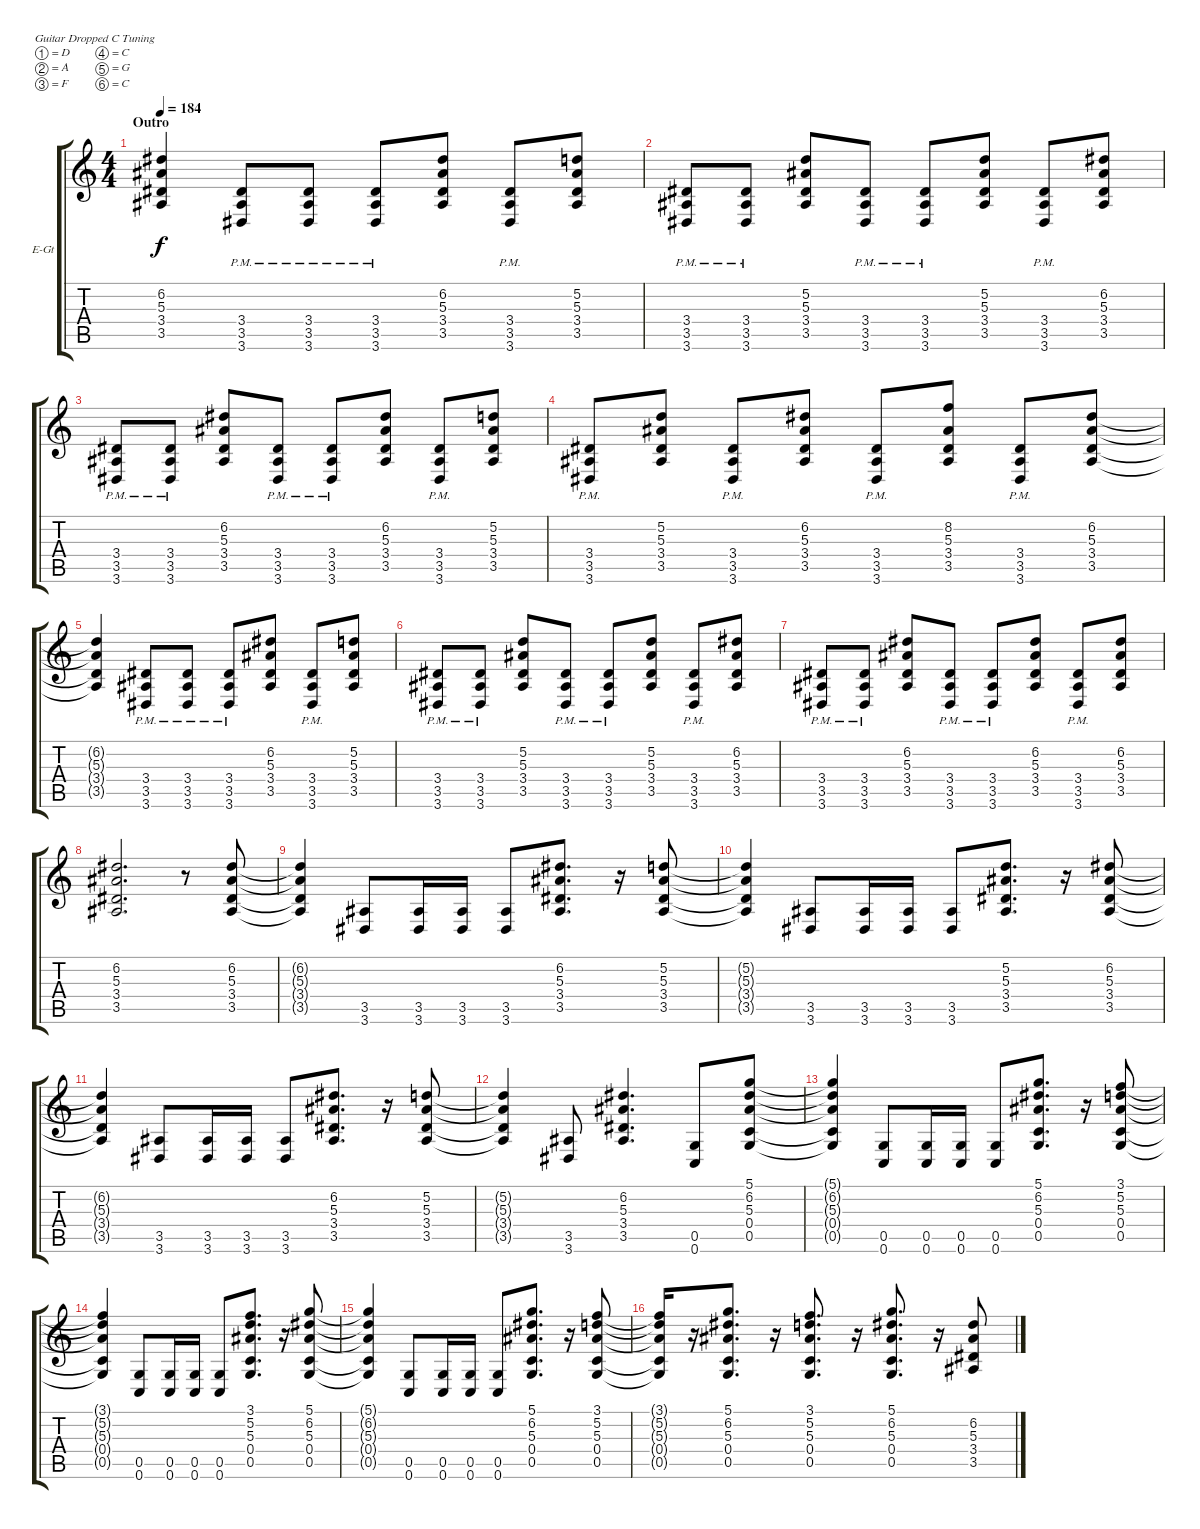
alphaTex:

\bracketExtendMode groupsimilarinstruments
\firstSystemTrackNameOrientation horizontal
\otherSystemsTrackNameOrientation horizontal
\track ("Rhythm Guitar" "E-Gt") {instrument electricguitarclean}
\staff {score tabs}
\tuning (D4 A3 F3 C3 G2 C2)
\ts (4 4)
\section ("" "Outro")
\tempo 184
\clef g2
\ks c
(6.2{t} 5.3{t} 3.4{t} 3.5{t}).4{dy f} (3.4{pm} 3.5{pm} 3.6{pm}).8 (3.4{pm} 3.5{pm} 3.6{pm}).8 (3.4{pm} 3.5{pm} 3.6{pm}).8 (6.2 5.3 3.4 3.5).8 (3.4{pm} 3.5{pm} 3.6{pm}).8 (5.2 5.3 3.4 3.5).8 |
(3.4{pm} 3.5{pm} 3.6{pm}).8 (3.4{pm} 3.5{pm} 3.6{pm}).8 (5.2 5.3 3.4 3.5).8 (3.4{pm} 3.5{pm} 3.6{pm}).8 (3.4{pm} 3.5{pm} 3.6{pm}).8 (5.2 5.3 3.4 3.5).8 (3.4{pm} 3.5{pm} 3.6{pm}).8 (6.2 5.3 3.4 3.5).8 |
(3.4{pm} 3.5{pm} 3.6{pm}).8 (3.4{pm} 3.5{pm} 3.6{pm}).8 (6.2 5.3 3.4 3.5).8 (3.4{pm} 3.5{pm} 3.6{pm}).8 (3.4{pm} 3.5{pm} 3.6{pm}).8 (6.2 5.3 3.4 3.5).8 (3.4{pm} 3.5{pm} 3.6{pm}).8 (5.2 5.3 3.4 3.5).8 |
(3.4{pm} 3.5{pm} 3.6{pm}).8 (5.2 5.3 3.4 3.5).8 (3.4{pm} 3.5{pm} 3.6{pm}).8 (6.2 5.3 3.4 3.5).8 (3.4{pm} 3.5{pm} 3.6{pm}).8 (8.2 5.3 3.4 3.5).8 (3.4{pm} 3.5{pm} 3.6{pm}).8 (6.2 5.3 3.4 3.5).8 |
(6.2{t} 5.3{t} 3.4{t} 3.5{t}).4 (3.4{pm} 3.5{pm} 3.6{pm}).8 (3.4{pm} 3.5{pm} 3.6{pm}).8 (3.4{pm} 3.5{pm} 3.6{pm}).8 (6.2 5.3 3.4 3.5).8 (3.4{pm} 3.5{pm} 3.6{pm}).8 (5.2 5.3 3.4 3.5).8 |
(3.4{pm} 3.5{pm} 3.6{pm}).8 (3.4{pm} 3.5{pm} 3.6{pm}).8 (5.2 5.3 3.4 3.5).8 (3.4{pm} 3.5{pm} 3.6{pm}).8 (3.4{pm} 3.5{pm} 3.6{pm}).8 (5.2 5.3 3.4 3.5).8 (3.4{pm} 3.5{pm} 3.6{pm}).8 (6.2 5.3 3.4 3.5).8 |
(3.4{pm} 3.5{pm} 3.6{pm}).8 (3.4{pm} 3.5{pm} 3.6{pm}).8 (6.2 5.3 3.4 3.5).8 (3.4{pm} 3.5{pm} 3.6{pm}).8 (3.4{pm} 3.5{pm} 3.6{pm}).8 (6.2 5.3 3.4 3.5).8 (3.4{pm} 3.5{pm} 3.6{pm}).8 (6.2 5.3 3.4 3.5).8 |
(6.2 5.3 3.4 3.5).2{d} r.8 (6.2 5.3 3.4 3.5).8 |
(6.2{t} 5.3{t} 3.4{t} 3.5{t}).4 (3.5 3.6).8 (3.5 3.6).16 (3.5 3.6).16 (3.5 3.6).8 (6.2 5.3 3.4 3.5).8{d} r.16 (5.2 5.3 3.4 3.5).8 |
(5.2{t} 5.3{t} 3.4{t} 3.5{t}).4 (3.5 3.6).8 (3.5 3.6).16 (3.5 3.6).16 (3.5 3.6).8 (5.2 5.3 3.4 3.5).8{d} r.16 (6.2 5.3 3.4 3.5).8 |
(6.2{t} 5.3{t} 3.4{t} 3.5{t}).4 (3.5 3.6).8 (3.5 3.6).16 (3.5 3.6).16 (3.5 3.6).8 (6.2 5.3 3.4 3.5).8{d} r.16 (5.2 5.3 3.4 3.5).8 |
(5.2{t} 5.3{t} 3.4{t} 3.5{t}).4 (3.5 3.6).8 (6.2 5.3 3.4 3.5).4{d} (0.5 0.6).8 (5.1 6.2 5.3 0.4 0.5).8 |
(5.1{t} 6.2{t} 5.3{t} 0.4{t} 0.5{t}).4 (0.5 0.6).8 (0.5 0.6).16 (0.5 0.6).16 (0.5 0.6).8 (5.1 6.2 5.3 0.4 0.5).8{d} r.16 (3.1 5.2 5.3 0.4 0.5).8 |
(3.1{t} 5.2{t} 5.3{t} 0.4{t} 0.5{t}).4 (0.5 0.6).8 (0.5 0.6).16 (0.5 0.6).16 (0.5 0.6).8 (3.1 5.2 5.3 0.4 0.5).8{d} r.16 (5.1 6.2 5.3 0.4 0.5).8 |
(5.1{t} 6.2{t} 5.3{t} 0.4{t} 0.5{t}).4 (0.5 0.6).8 (0.5 0.6).16 (0.5 0.6).16 (0.5 0.6).8 (5.1 6.2 5.3 0.4 0.5).8{d} r.16 (3.1 5.2 5.3 0.4 0.5).8 |
(3.1{t} 5.2{t} 5.3{t} 0.4{t} 0.5{t}).16 r.16 (5.1 6.2 5.3 0.4 0.5).8{d} r.16 (3.1 5.2 5.3 0.4 0.5).8{d} r.16 (5.1 6.2 5.3 0.4 0.5).8{d} r.16 (6.2 5.3 3.4 3.5).8
